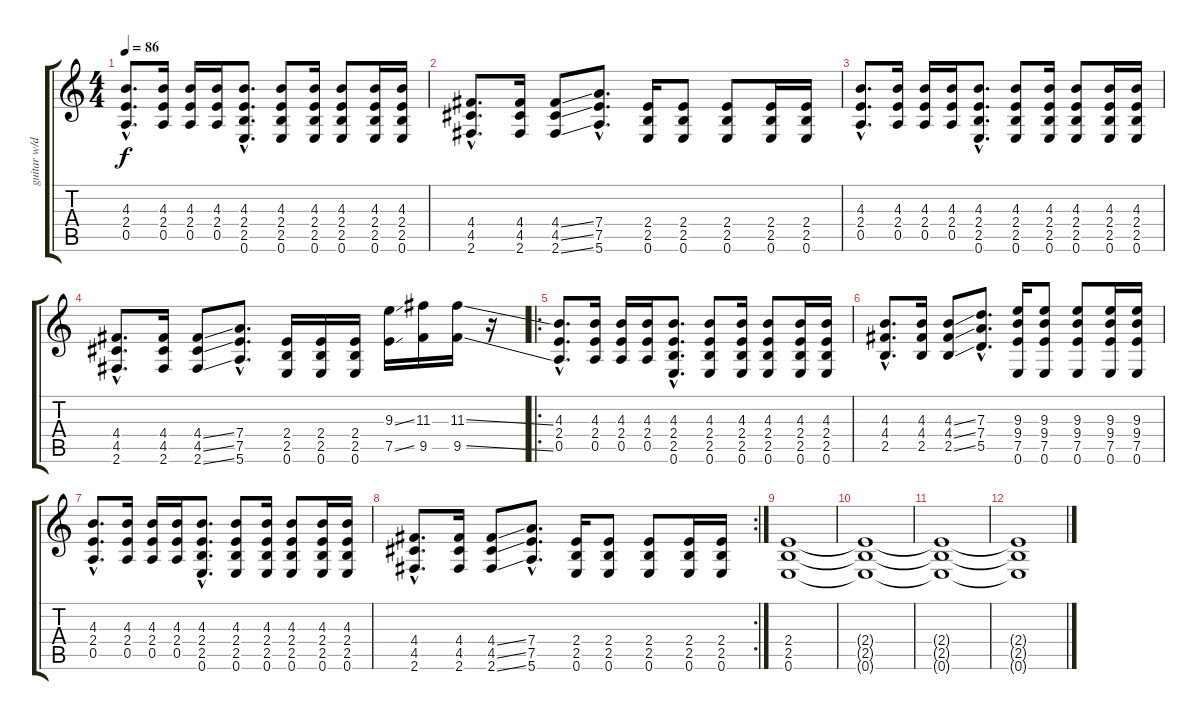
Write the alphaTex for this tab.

\track ("guitar w/dist" "guitar w/d") {instrument distortionguitar}
\staff {score tabs}
\tuning (E4 B3 G3 D3 A2 E2) {hide}
\ts (4 4)
\tempo 86
\clef g2
\ks c
(4.3{hac} 2.4{hac} 0.5{hac}).8{d dy f instrument overdrivenguitar} (4.3 2.4 0.5).16 (4.3 2.4 0.5).16 (4.3 2.4 0.5).16 (4.3{hac} 2.4{hac} 2.5{hac} 0.6{hac}).8{d} (4.3 2.4 2.5 0.6).8 (4.3 2.4 2.5 0.6).16 (4.3 2.4 2.5 0.6).8 (4.3 2.4 2.5 0.6).16 (4.3 2.4 2.5 0.6).16 |
(4.4{hac} 4.5{hac} 2.6{hac}).8{d} (4.4 4.5 2.6).16 (4.4{ss} 4.5{ss} 2.6{ss}).8 (7.4{hac} 7.5{hac} 5.6{hac}).8{d} (2.4 2.5 0.6).16 (2.4 2.5 0.6).8 (2.4 2.5 0.6).8 (2.4 2.5 0.6).16 (2.4 2.5 0.6).16 |
(4.3{hac} 2.4{hac} 0.5{hac}).8{d} (4.3 2.4 0.5).16 (4.3 2.4 0.5).16 (4.3 2.4 0.5).16 (4.3{hac} 2.4{hac} 2.5{hac} 0.6{hac}).8{d} (4.3 2.4 2.5 0.6).8 (4.3 2.4 2.5 0.6).16 (4.3 2.4 2.5 0.6).8 (4.3 2.4 2.5 0.6).16 (4.3 2.4 2.5 0.6).16 |
(4.4{hac} 4.5{hac} 2.6{hac}).8{d} (4.4 4.5 2.6).16 (4.4{ss} 4.5{ss} 2.6{ss}).8 (7.4{hac} 7.5{hac} 5.6{hac}).8{d} (2.4 2.5 0.6).16 (2.4 2.5 0.6).16 (2.4 2.5 0.6).16 (9.3{ss} 7.5{ss}).16 (11.3 9.5).16 (11.3{ss} 9.5{ss}).16 r.16 |
\ro
(4.3{hac} 2.4{hac} 0.5{hac}).8{d} (4.3 2.4 0.5).16 (4.3 2.4 0.5).16 (4.3 2.4 0.5).16 (4.3{hac} 2.4{hac} 2.5{hac} 0.6{hac}).8{d} (4.3 2.4 2.5 0.6).8 (4.3 2.4 2.5 0.6).16 (4.3 2.4 2.5 0.6).8 (4.3 2.4 2.5 0.6).16 (4.3 2.4 2.5 0.6).16 |
(4.3{hac} 4.4{hac} 2.5{hac}).8{d} (4.3 4.4 2.5).16 (4.3{ss} 4.4{ss} 2.5{ss}).8 (7.3{hac} 7.4{hac} 5.5{hac}).8{d} (9.3 9.4 7.5 0.6).16 (9.3 9.4 7.5 0.6).8 (9.3 9.4 7.5 0.6).8 (9.3 9.4 7.5 0.6).16 (9.3 9.4 7.5 0.6).16 |
(4.3{hac} 2.4{hac} 0.5{hac}).8{d} (4.3 2.4 0.5).16 (4.3 2.4 0.5).16 (4.3 2.4 0.5).16 (4.3{hac} 2.4{hac} 2.5{hac} 0.6{hac}).8{d} (4.3 2.4 2.5 0.6).8 (4.3 2.4 2.5 0.6).16 (4.3 2.4 2.5 0.6).8 (4.3 2.4 2.5 0.6).16 (4.3 2.4 2.5 0.6).16 |
\rc 2
(4.4{hac} 4.5{hac} 2.6{hac}).8{d} (4.4 4.5 2.6).16 (4.4{ss} 4.5{ss} 2.6{ss}).8 (7.4{hac} 7.5{hac} 5.6{hac}).8{d} (2.4 2.5 0.6).16 (2.4 2.5 0.6).8 (2.4 2.5 0.6).8 (2.4 2.5 0.6).16 (2.4 2.5 0.6).16 |
(2.4 2.5 0.6).1 |
(2.4{t} 2.5{t} 0.6{t}).1 |
(2.4{t} 2.5{t} 0.6{t}).1 |
(2.4{t} 2.5{t} 0.6{t}).1
